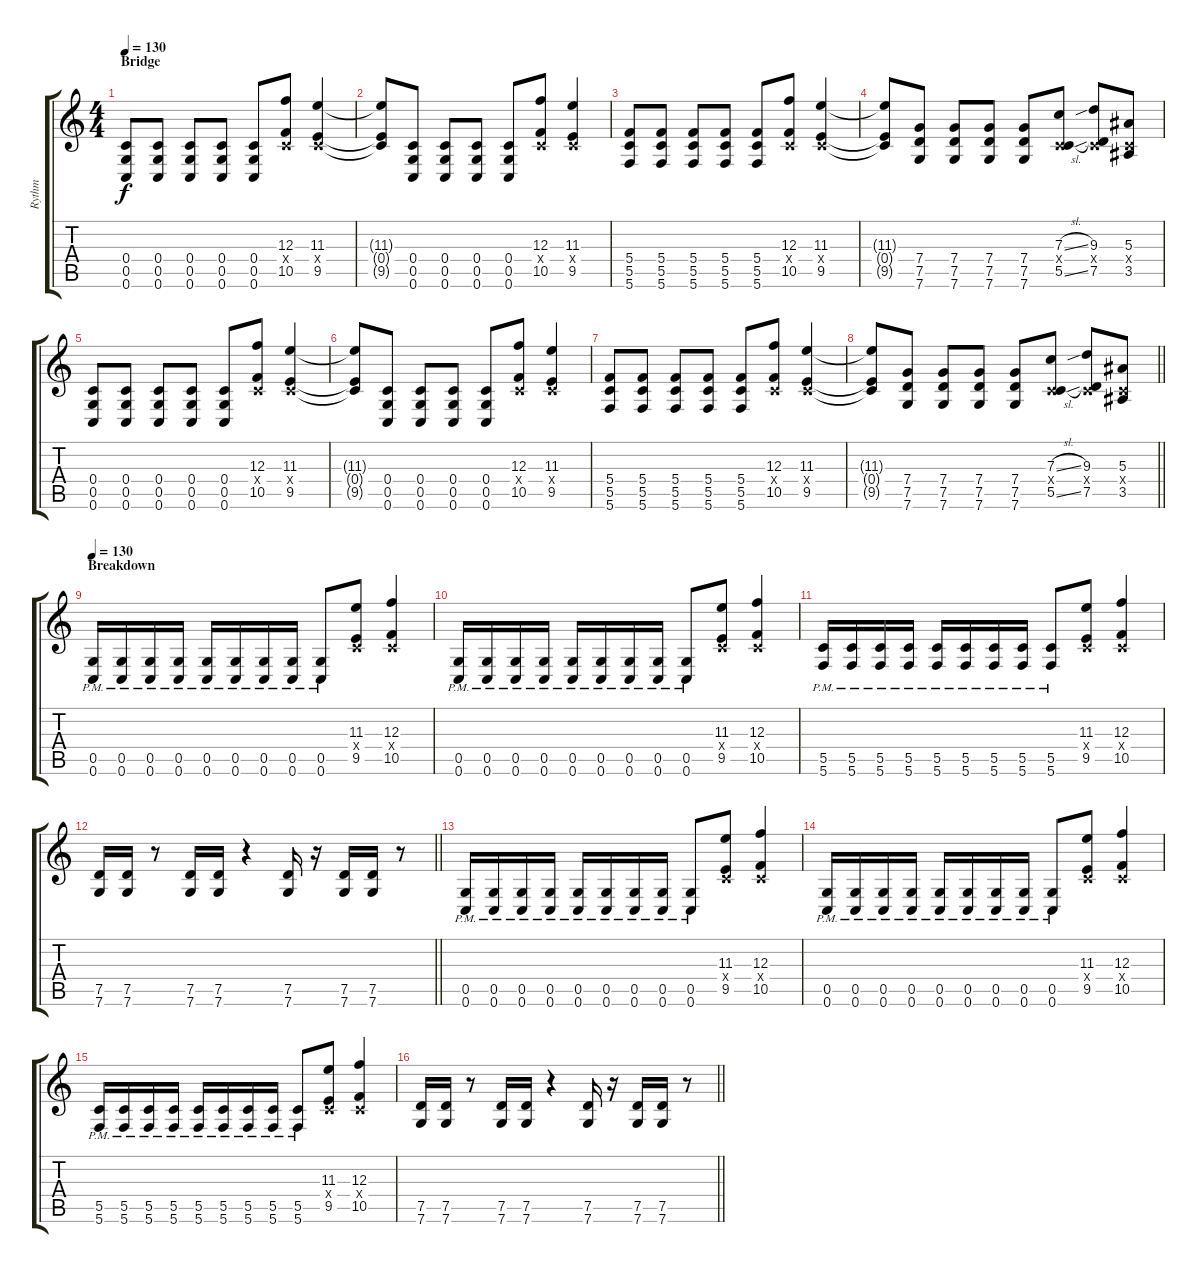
\track ("Rythm" "Rythm") {instrument overdrivenguitar}
\staff {score tabs}
\tuning (D4 A3 F3 C3 G2 C2) {hide}
\ts (4 4)
\section ("" "Bridge")
\tempo 130
\clef g2
\ks c
(0.4 0.5 0.6).8{dy f} (0.4 0.5 0.6).8 (0.4 0.5 0.6).8 (0.4 0.5 0.6).8 (0.4 0.5 0.6).8 (12.3 0.4{x} 10.5).8 (11.3 0.4{x} 9.5).4 |
(11.3{t} 0.4{t} 9.5{t}).8 (0.4 0.5 0.6).8 (0.4 0.5 0.6).8 (0.4 0.5 0.6).8 (0.4 0.5 0.6).8 (12.3 0.4{x} 10.5).8 (11.3 0.4{x} 9.5).4 |
(5.4 5.5 5.6).8 (5.4 5.5 5.6).8 (5.4 5.5 5.6).8 (5.4 5.5 5.6).8 (5.4 5.5 5.6).8 (12.3 0.4{x} 10.5).8 (11.3 0.4{x} 9.5).4 |
(11.3{t} 0.4{t} 9.5{t}).8 (7.4 7.5 7.6).8 (7.4 7.5 7.6).8 (7.4 7.5 7.6).8 (7.4 7.5 7.6).8 (7.3{sl} 0.4{x} 5.5{sl}).8 (9.3 0.4{x} 7.5).8 (5.3 0.4{x} 3.5).8 |
(0.4 0.5 0.6).8 (0.4 0.5 0.6).8 (0.4 0.5 0.6).8 (0.4 0.5 0.6).8 (0.4 0.5 0.6).8 (12.3 0.4{x} 10.5).8 (11.3 0.4{x} 9.5).4 |
(11.3{t} 0.4{t} 9.5{t}).8 (0.4 0.5 0.6).8 (0.4 0.5 0.6).8 (0.4 0.5 0.6).8 (0.4 0.5 0.6).8 (12.3 0.4{x} 10.5).8 (11.3 0.4{x} 9.5).4 |
(5.4 5.5 5.6).8 (5.4 5.5 5.6).8 (5.4 5.5 5.6).8 (5.4 5.5 5.6).8 (5.4 5.5 5.6).8 (12.3 0.4{x} 10.5).8 (11.3 0.4{x} 9.5).4 |
\barLineRight lightlight
(11.3{t} 0.4{t} 9.5{t}).8 (7.4 7.5 7.6).8 (7.4 7.5 7.6).8 (7.4 7.5 7.6).8 (7.4 7.5 7.6).8 (7.3{sl} 0.4{x} 5.5{sl}).8 (9.3 0.4{x} 7.5).8 (5.3 0.4{x} 3.5).8 |
\section ("" "Breakdown")
\tempo 130
(0.5{pm} 0.6{pm}).16 (0.5{pm} 0.6{pm}).16 (0.5{pm} 0.6{pm}).16 (0.5{pm} 0.6{pm}).16 (0.5{pm} 0.6{pm}).16 (0.5{pm} 0.6{pm}).16 (0.5{pm} 0.6{pm}).16 (0.5{pm} 0.6{pm}).16 (0.5{pm} 0.6{pm}).8 (11.3 0.4{x} 9.5).8 (12.3 0.4{x} 10.5).4 |
(0.5{pm} 0.6{pm}).16 (0.5{pm} 0.6{pm}).16 (0.5{pm} 0.6{pm}).16 (0.5{pm} 0.6{pm}).16 (0.5{pm} 0.6{pm}).16 (0.5{pm} 0.6{pm}).16 (0.5{pm} 0.6{pm}).16 (0.5{pm} 0.6{pm}).16 (0.5{pm} 0.6{pm}).8 (11.3 0.4{x} 9.5).8 (12.3 0.4{x} 10.5).4 |
(5.5{pm} 5.6{pm}).16 (5.5{pm} 5.6{pm}).16 (5.5{pm} 5.6{pm}).16 (5.5{pm} 5.6{pm}).16 (5.5{pm} 5.6{pm}).16 (5.5{pm} 5.6{pm}).16 (5.5{pm} 5.6{pm}).16 (5.5{pm} 5.6{pm}).16 (5.5{pm} 5.6{pm}).8 (11.3 0.4{x} 9.5).8 (12.3 0.4{x} 10.5).4 |
\barLineRight lightlight
(7.5 7.6).16 (7.5 7.6).16 r.8 (7.5 7.6).16 (7.5 7.6).16 r.4 (7.5 7.6).16 r.16 (7.5 7.6).16 (7.5 7.6).16 r.8 |
(0.5{pm} 0.6{pm}).16 (0.5{pm} 0.6{pm}).16 (0.5{pm} 0.6{pm}).16 (0.5{pm} 0.6{pm}).16 (0.5{pm} 0.6{pm}).16 (0.5{pm} 0.6{pm}).16 (0.5{pm} 0.6{pm}).16 (0.5{pm} 0.6{pm}).16 (0.5{pm} 0.6{pm}).8 (11.3 0.4{x} 9.5).8 (12.3 0.4{x} 10.5).4 |
(0.5{pm} 0.6{pm}).16 (0.5{pm} 0.6{pm}).16 (0.5{pm} 0.6{pm}).16 (0.5{pm} 0.6{pm}).16 (0.5{pm} 0.6{pm}).16 (0.5{pm} 0.6{pm}).16 (0.5{pm} 0.6{pm}).16 (0.5{pm} 0.6{pm}).16 (0.5{pm} 0.6{pm}).8 (11.3 0.4{x} 9.5).8 (12.3 0.4{x} 10.5).4 |
(5.5{pm} 5.6{pm}).16 (5.5{pm} 5.6{pm}).16 (5.5{pm} 5.6{pm}).16 (5.5{pm} 5.6{pm}).16 (5.5{pm} 5.6{pm}).16 (5.5{pm} 5.6{pm}).16 (5.5{pm} 5.6{pm}).16 (5.5{pm} 5.6{pm}).16 (5.5{pm} 5.6{pm}).8 (11.3 0.4{x} 9.5).8 (12.3 0.4{x} 10.5).4 |
\barLineRight lightlight
(7.5 7.6).16 (7.5 7.6).16 r.8 (7.5 7.6).16 (7.5 7.6).16 r.4 (7.5 7.6).16 r.16 (7.5 7.6).16 (7.5 7.6).16 r.8
